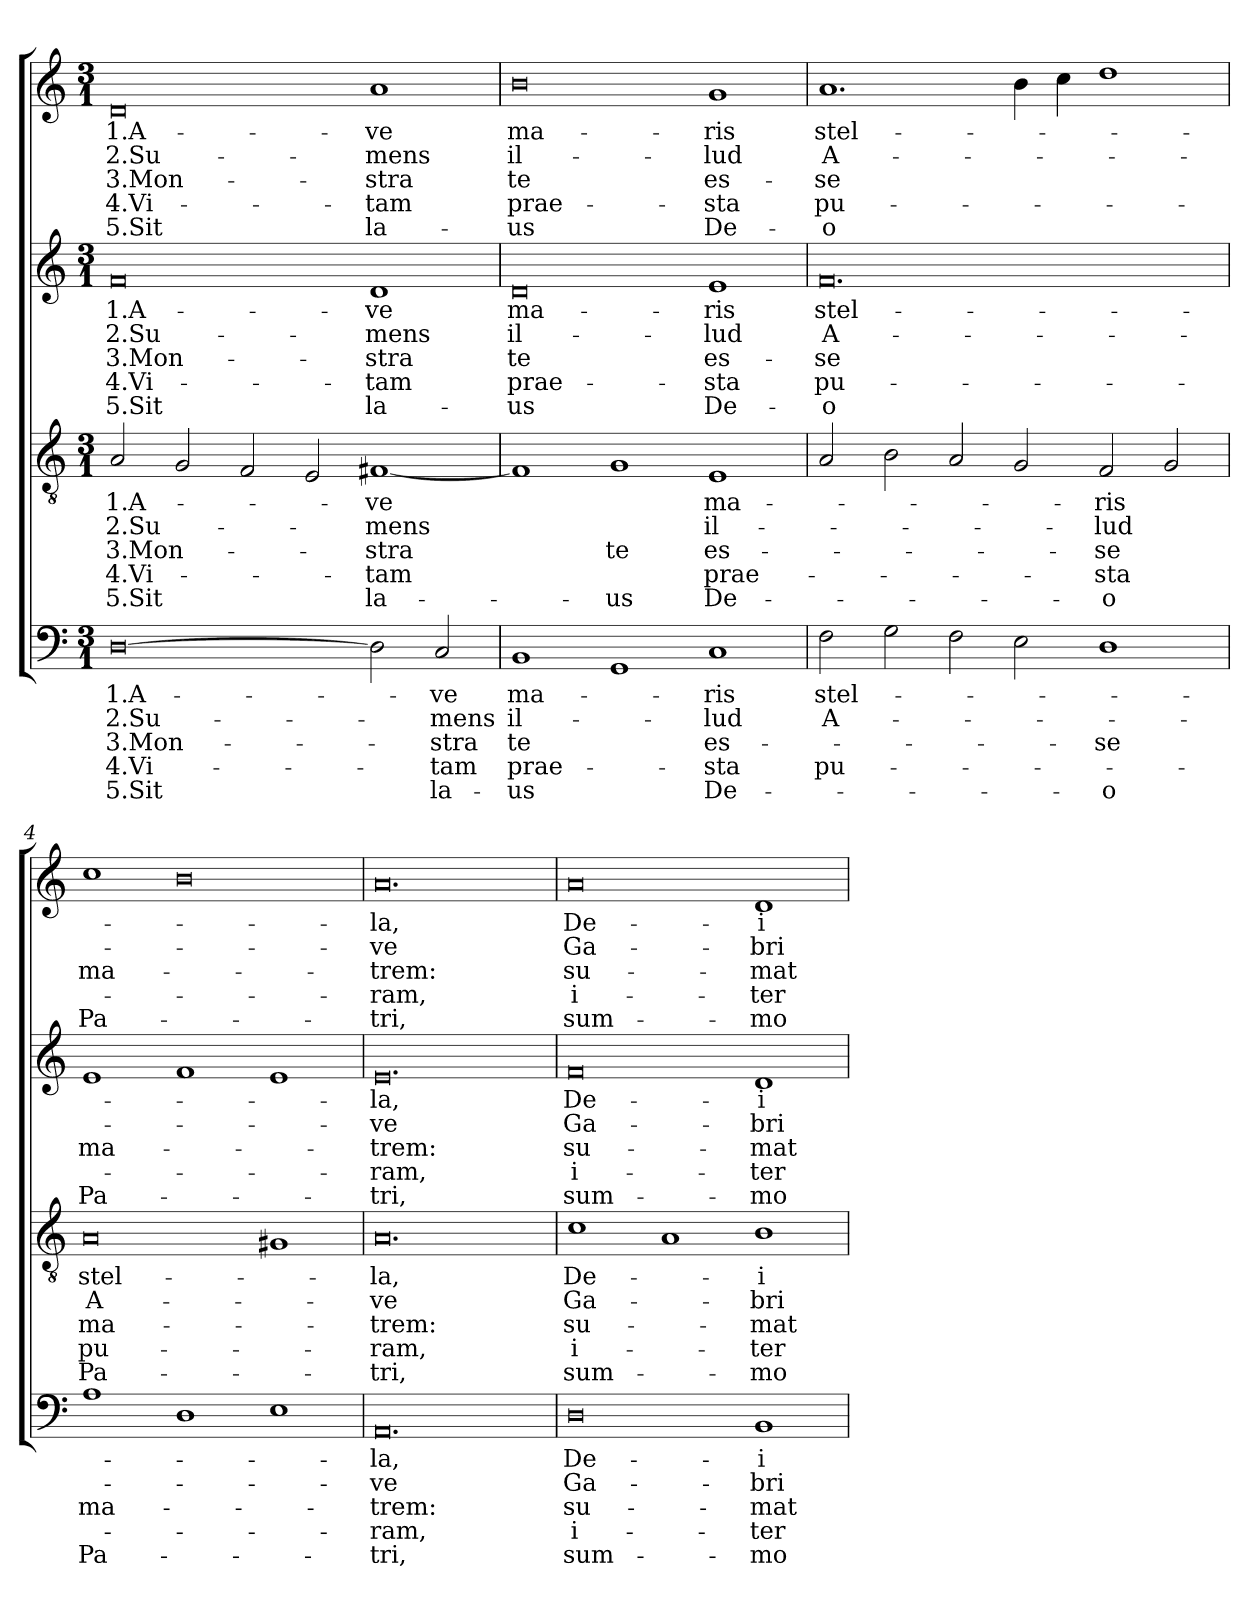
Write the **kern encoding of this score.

**kern	**text	**text	**text	**text	**text	**kern	**text	**text	**text	**text	**text	**kern	**text	**text	**text	**text	**text	**kern	**text	**text	**text	**text	**text
*part4	*part4	*part4	*part4	*part4	*part4	*part3	*part3	*part3	*part3	*part3	*part3	*part2	*part2	*part2	*part2	*part2	*part2	*part1	*part1	*part1	*part1	*part1	*part1
*staff4	*staff4	*staff4	*staff4	*staff4	*staff4	*staff3	*staff3	*staff3	*staff3	*staff3	*staff3	*staff2	*staff2	*staff2	*staff2	*staff2	*staff2	*staff1	*staff1	*staff1	*staff1	*staff1	*staff1
*clefF4	*	*	*	*	*	*clefGv2	*	*	*	*	*	*clefG2	*	*	*	*	*	*clefG2	*	*	*	*	*
*k[]	*	*	*	*	*	*k[]	*	*	*	*	*	*k[]	*	*	*	*	*	*k[]	*	*	*	*	*
*M3/1	*	*	*	*	*	*M3/1	*	*	*	*	*	*M3/1	*	*	*	*	*	*M3/1	*	*	*	*	*
=1	=1	=1	=1	=1	=1	=1	=1	=1	=1	=1	=1	=1	=1	=1	=1	=1	=1	=1	=1	=1	=1	=1	=1
[0D	1.A-	2.Su-	3.Mon-	4.Vi-	5.Sit	2A/	1.A-	2.Su-	3.Mon-	4.Vi-	5.Sit	0f	1.A-	2.Su-	3.Mon-	4.Vi-	5.Sit	0d	1.A-	2.Su-	3.Mon-	4.Vi-	5.Sit
.	.	.	.	.	.	2G/	.	.	.	.	.	.	.	.	.	.	.	.	.	.	.	.	.
.	.	.	.	.	.	2F/	.	.	.	.	.	.	.	.	.	.	.	.	.	.	.	.	.
.	.	.	.	.	.	2E/	.	.	.	.	.	.	.	.	.	.	.	.	.	.	.	.	.
2D\]	.	.	.	.	.	[1F#X	-ve	-mens	-stra	-tam	la-	1d	-ve	-mens	-stra	-tam	la-	1a	-ve	-mens	-stra	-tam	la-
2C/	-ve	-mens	-stra	-tam	la-	.	.	.	.	.	.	.	.	.	.	.	.	.	.	.	.	.	.
=2	=2	=2	=2	=2	=2	=2	=2	=2	=2	=2	=2	=2	=2	=2	=2	=2	=2	=2	=2	=2	=2	=2	=2
1BB	ma-	il-	te	prae-	-us	1F#]	.	.	.	.	.	0d	ma-	il-	te	prae-	-us	0b	ma-	il-	te	prae-	-us
1GG	.	.	.	.	.	1G	.	.	te	.	-us	.	.	.	.	.	.	.	.	.	.	.	.
1C	-ris	-lud	es-	-sta	De-	1E	ma-	il-	es-	prae-	De-	1e	-ris	-lud	es-	-sta	De-	1g	-ris	-lud	es-	-sta	De-
=3	=3	=3	=3	=3	=3	=3	=3	=3	=3	=3	=3	=3	=3	=3	=3	=3	=3	=3	=3	=3	=3	=3	=3
2F\	stel-	A-	.	pu-	.	2A/	.	.	.	.	.	0.f	stel-	A-	-se	pu-	-o	1.a	stel-	A-	-se	pu-	-o
2G\	.	.	.	.	.	2B\	.	.	.	.	.	.	.	.	.	.	.	.	.	.	.	.	.
2F\	.	.	.	.	.	2A/	.	.	.	.	.	.	.	.	.	.	.	.	.	.	.	.	.
2E\	.	.	.	.	.	2G/	.	.	.	.	.	.	.	.	.	.	.	4b\	.	.	.	.	.
.	.	.	.	.	.	.	.	.	.	.	.	.	.	.	.	.	.	4cc\	.	.	.	.	.
1D	.	.	-se	.	-o	2F/	-ris	-lud	-se	-sta	-o	.	.	.	.	.	.	1dd	.	.	.	.	.
.	.	.	.	.	.	2G/	.	.	.	.	.	.	.	.	.	.	.	.	.	.	.	.	.
=4	=4	=4	=4	=4	=4	=4	=4	=4	=4	=4	=4	=4	=4	=4	=4	=4	=4	=4	=4	=4	=4	=4	=4
1A	.	.	ma-	.	Pa-	0A	stel-	A-	ma-	pu-	Pa-	1e	.	.	ma-	.	Pa-	1cc	.	.	ma-	.	Pa-
1D	.	.	.	.	.	.	.	.	.	.	.	1f	.	.	.	.	.	0b	.	.	.	.	.
1E	.	.	.	.	.	1G#X	.	.	.	.	.	1e	.	.	.	.	.	.	.	.	.	.	.
=5	=5	=5	=5	=5	=5	=5	=5	=5	=5	=5	=5	=5	=5	=5	=5	=5	=5	=5	=5	=5	=5	=5	=5
0.AA	-la,	-ve	-trem:	-ram,	-tri,	0.A	-la,	-ve	-trem:	-ram,	-tri,	0.e	-la,	-ve	-trem:	-ram,	-tri,	0.a	-la,	-ve	-trem:	-ram,	-tri,
=6	=6	=6	=6	=6	=6	=6	=6	=6	=6	=6	=6	=6	=6	=6	=6	=6	=6	=6	=6	=6	=6	=6	=6
0D	De-	Ga-	su-	i-	sum-	1c	De-	Ga-	su-	i-	sum-	0f	De-	Ga-	su-	i-	sum-	0a	De-	Ga-	su-	i-	sum-
.	.	.	.	.	.	1A	.	.	.	.	.	.	.	.	.	.	.	.	.	.	.	.	.
1BB	-i	-bri-	-mat	-ter	-mo	1B	-i	-bri-	-mat	-ter	-mo	1d	-i	-bri-	-mat	-ter	-mo	1d	-i	-bri-	-mat	-ter	-mo
=	=	=	=	=	=	=	=	=	=	=	=	=	=	=	=	=	=	=	=	=	=	=	=
*-	*-	*-	*-	*-	*-	*-	*-	*-	*-	*-	*-	*-	*-	*-	*-	*-	*-	*-	*-	*-	*-	*-	*-
